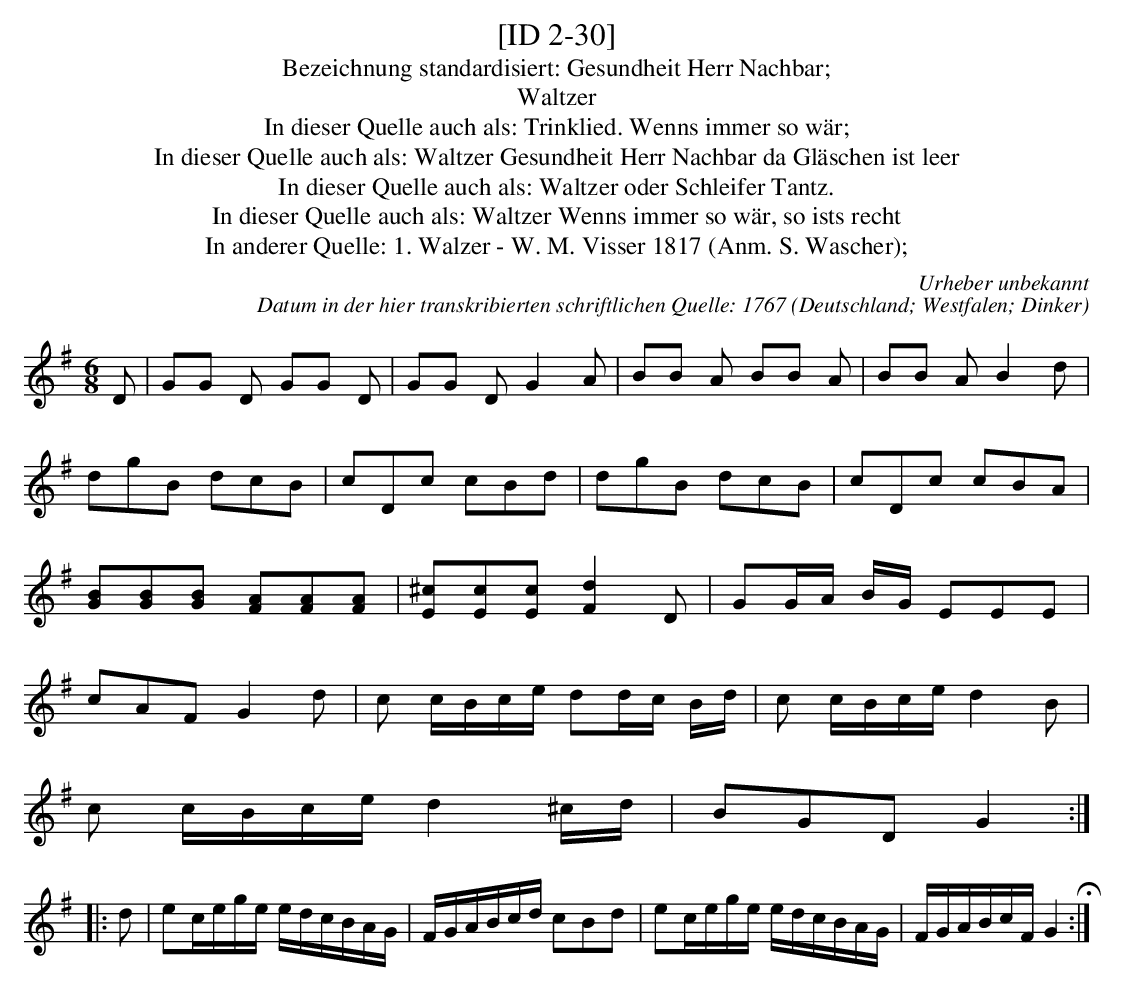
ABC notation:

X:1
T:[ID 2-30]
T:Bezeichnung standardisiert: Gesundheit Herr Nachbar;
T:Waltzer
T:In dieser Quelle auch als: Trinklied. Wenns immer so w\"ar;
T:In dieser Quelle auch als: Waltzer Gesundheit Herr Nachbar da Gl\"aschen ist leer
T:In dieser Quelle auch als: Waltzer oder Schleifer Tantz.
T:In dieser Quelle auch als: Waltzer Wenns immer so w\"ar, so ists recht
T:In anderer Quelle: 1. Walzer - W. M. Visser 1817 (Anm. S. Wascher);
C:Urheber unbekannt
C:Datum in der hier transkribierten schriftlichen Quelle: 1767
O:Deutschland; Westfalen; Dinker
M:6/8
L:1/16
K:G
M:6/8
L:1/16
K:G
D2 |\ %auftakt
G2G2 D2 G2G2 D2 | G2G2 D2 G4 A2 | B2B2 A2 B2B2 A2 | B2B2 A2 B4 d2 |\
d2g2B2 d2c2B2 | c2D2c2 c2B2d2 | d2g2B2 d2c2B2 | c2D2c2 c2B2A2 |\
[B2G2][B2G2][B2G2] [A2F2][A2F2][A2F2] | [^c2E2][c2E2][c2E2] [d4F4] \
D2 |\ %auftakt
G2GA BG E2E2E2 | c2A2F2 G4d2 | c2 cBce d2dc Bd | c2 cBce d4 B2 |
c2 cBce d4 ^cd | B2G2D2 G4 ::
d2 |\ %auftakt
e2cege edcBAG | FGABcd c2B2d2 | e2cege edcBAG | FGABcF G4 H:|
